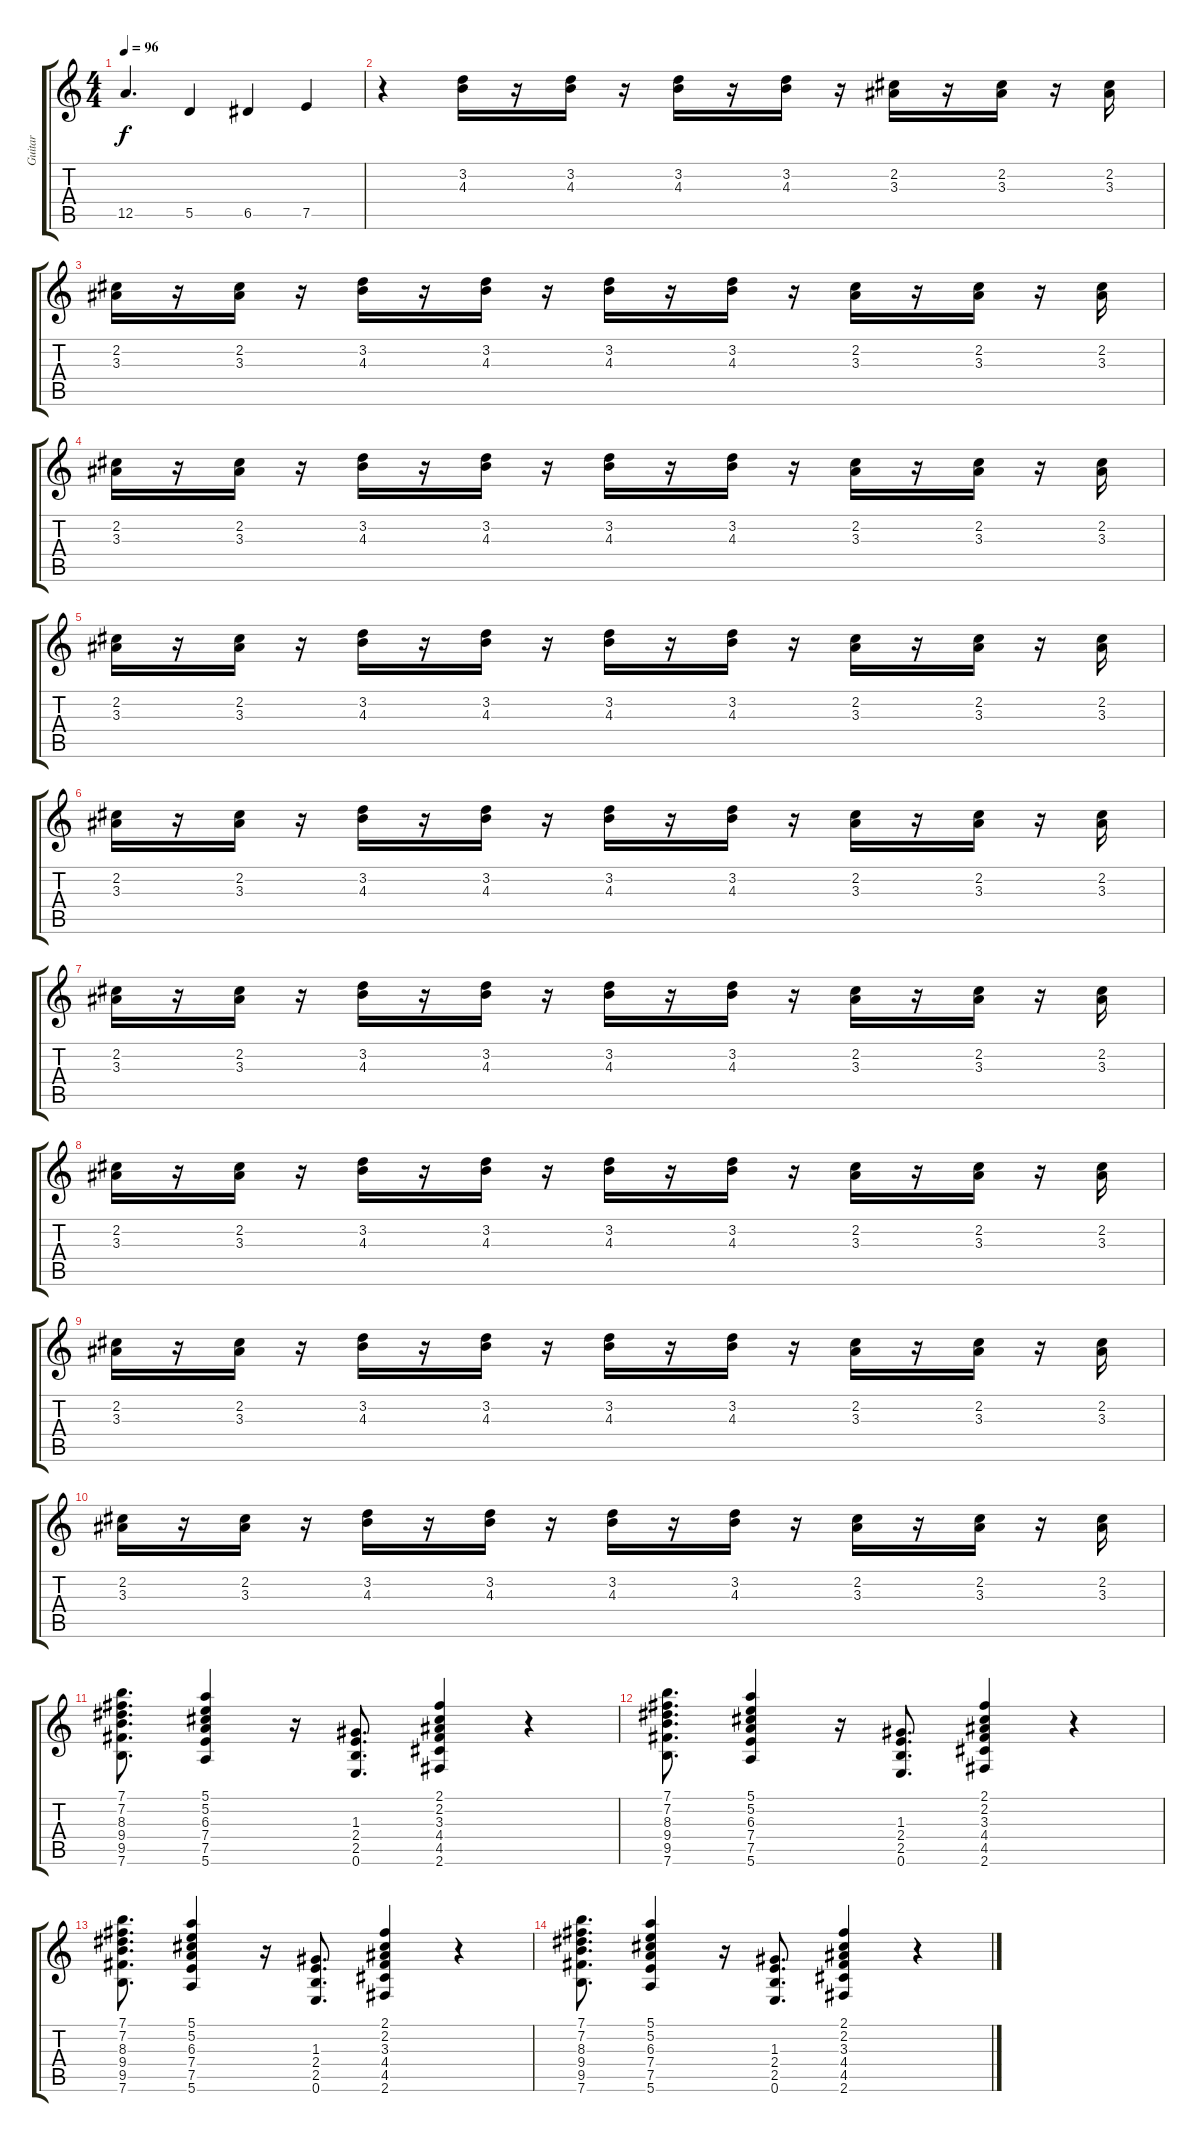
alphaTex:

\track ("Guitar" "Guitar") {instrument electricguitarclean}
\staff {score tabs}
\tuning (E4 B3 G3 D3 A2 E2) {hide}
\ts (4 4)
\tempo 96
\clef g2
\ks c
12.5.4{d dy f} 5.5.4 6.5.4 7.5.4 |
r.4 (3.2 4.3).16 r.16 (3.2 4.3).16 r.16 (3.2 4.3).16 r.16 (3.2 4.3).16 r.16 (2.2 3.3).16 r.16 (2.2 3.3).16 r.16 (2.2 3.3).16 |
(2.2 3.3).16 r.16 (2.2 3.3).16 r.16 (3.2 4.3).16 r.16 (3.2 4.3).16 r.16 (3.2 4.3).16 r.16 (3.2 4.3).16 r.16 (2.2 3.3).16 r.16 (2.2 3.3).16 r.16 (2.2 3.3).16 |
(2.2 3.3).16 r.16 (2.2 3.3).16 r.16 (3.2 4.3).16 r.16 (3.2 4.3).16 r.16 (3.2 4.3).16 r.16 (3.2 4.3).16 r.16 (2.2 3.3).16 r.16 (2.2 3.3).16 r.16 (2.2 3.3).16 |
(2.2 3.3).16 r.16 (2.2 3.3).16 r.16 (3.2 4.3).16 r.16 (3.2 4.3).16 r.16 (3.2 4.3).16 r.16 (3.2 4.3).16 r.16 (2.2 3.3).16 r.16 (2.2 3.3).16 r.16 (2.2 3.3).16 |
(2.2 3.3).16 r.16 (2.2 3.3).16 r.16 (3.2 4.3).16 r.16 (3.2 4.3).16 r.16 (3.2 4.3).16 r.16 (3.2 4.3).16 r.16 (2.2 3.3).16 r.16 (2.2 3.3).16 r.16 (2.2 3.3).16 |
(2.2 3.3).16 r.16 (2.2 3.3).16 r.16 (3.2 4.3).16 r.16 (3.2 4.3).16 r.16 (3.2 4.3).16 r.16 (3.2 4.3).16 r.16 (2.2 3.3).16 r.16 (2.2 3.3).16 r.16 (2.2 3.3).16 |
(2.2 3.3).16 r.16 (2.2 3.3).16 r.16 (3.2 4.3).16 r.16 (3.2 4.3).16 r.16 (3.2 4.3).16 r.16 (3.2 4.3).16 r.16 (2.2 3.3).16 r.16 (2.2 3.3).16 r.16 (2.2 3.3).16 |
(2.2 3.3).16 r.16 (2.2 3.3).16 r.16 (3.2 4.3).16 r.16 (3.2 4.3).16 r.16 (3.2 4.3).16 r.16 (3.2 4.3).16 r.16 (2.2 3.3).16 r.16 (2.2 3.3).16 r.16 (2.2 3.3).16 |
(2.2 3.3).16 r.16 (2.2 3.3).16 r.16 (3.2 4.3).16 r.16 (3.2 4.3).16 r.16 (3.2 4.3).16 r.16 (3.2 4.3).16 r.16 (2.2 3.3).16 r.16 (2.2 3.3).16 r.16 (2.2 3.3).16 |
(7.1 7.2 8.3 9.4 9.5 7.6).8{d} (5.1 5.2 6.3 7.4 7.5 5.6).4 r.16 (1.3 2.4 2.5 0.6).8{d} (2.1 2.2 3.3 4.4 4.5 2.6).4 r.4 |
(7.1 7.2 8.3 9.4 9.5 7.6).8{d} (5.1 5.2 6.3 7.4 7.5 5.6).4 r.16 (1.3 2.4 2.5 0.6).8{d} (2.1 2.2 3.3 4.4 4.5 2.6).4 r.4 |
(7.1 7.2 8.3 9.4 9.5 7.6).8{d} (5.1 5.2 6.3 7.4 7.5 5.6).4 r.16 (1.3 2.4 2.5 0.6).8{d} (2.1 2.2 3.3 4.4 4.5 2.6).4 r.4 |
(7.1 7.2 8.3 9.4 9.5 7.6).8{d} (5.1 5.2 6.3 7.4 7.5 5.6).4 r.16 (1.3 2.4 2.5 0.6).8{d} (2.1 2.2 3.3 4.4 4.5 2.6).4 r.4
